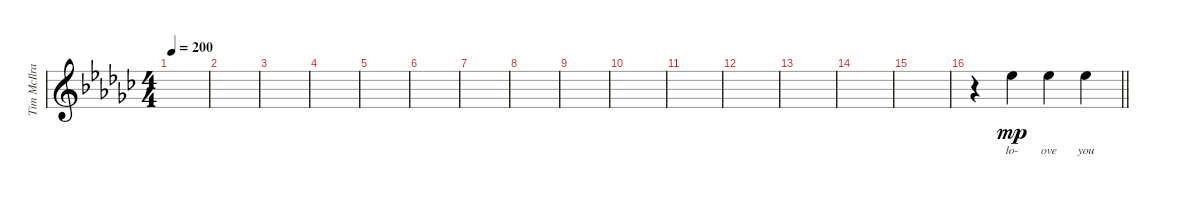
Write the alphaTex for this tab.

\track ("Tim McIlrath - Vocals" "Tim McIlra") {instrument distortionguitar}
\staff {score}
\tuning (Eb4 Bb3 Gb3 Db3 Ab2 Eb2) {hide}
\ts (4 4)
\tempo 200
\clef g2
\ks ebminor
|
|
|
|
|
|
|
|
|
|
|
|
|
|
|
\barLineRight lightlight
r.4 0.1.4{lyrics (0 "lo-") lyrics (1 "") lyrics (2 "") lyrics (3 "") lyrics (4 "") dy mp} 0.1.4{lyrics (0 "ove") lyrics (1 "") lyrics (2 "") lyrics (3 "") lyrics (4 "")} 0.1.4{lyrics (0 "you") lyrics (1 "") lyrics (2 "") lyrics (3 "") lyrics (4 "")}
